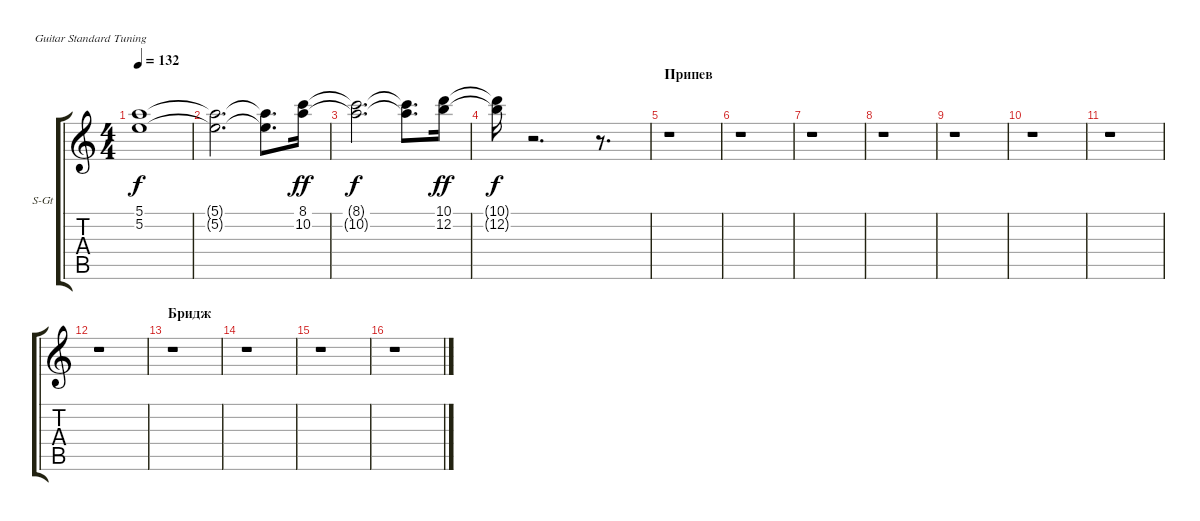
\bracketExtendMode groupsimilarinstruments
\firstSystemTrackNameOrientation horizontal
\otherSystemsTrackNameOrientation horizontal
\track ("Кирилл Покровский" "S-Gt") {instrument churchorgan}
\staff {score tabs}
\tuning (E4 B3 G3 D3 A2 E2)
\displaytranspose 12
\ts (4 4)
\tempo 132
\clef g2
\ks c
(5.1{t} 5.2{t}).1{dy f} |
(5.1{t} 5.2{t}).2{d} (5.1{t} 5.2{t}).8{d} (8.1 10.2).16{dy ff} |
(8.1{t} 10.2{t}).2{d dy f} (8.1{t} 10.2{t}).8{d} (10.1 12.2).16{dy ff} |
(10.1{t} 12.2{t}).16{dy f} r.2{d} r.8{d} |
\section ("" "Припев")
r.1 |
r.1 |
r.1 |
r.1 |
r.1 |
r.1 |
r.1 |
r.1 |
\section ("" "Бридж")
r.1 |
r.1 |
r.1 |
r.1
